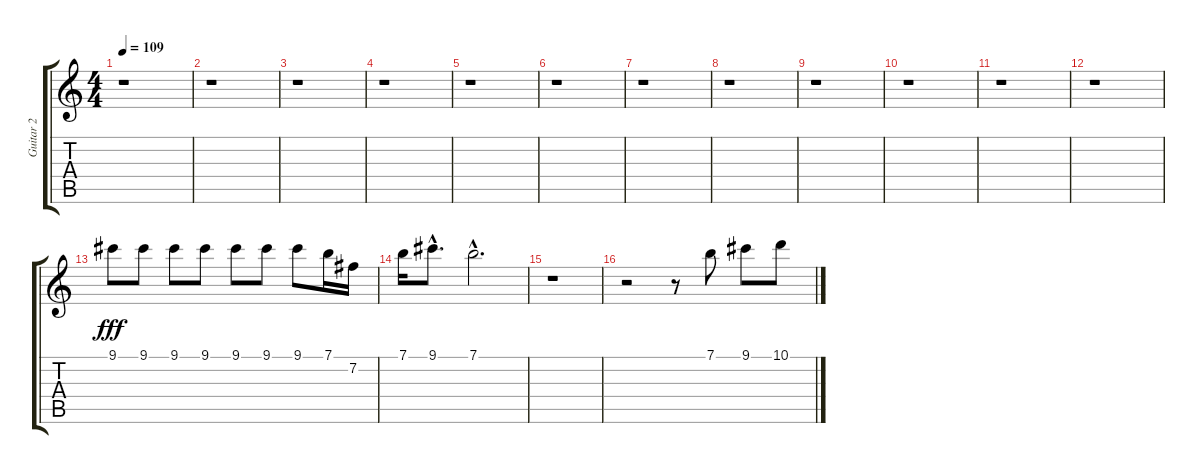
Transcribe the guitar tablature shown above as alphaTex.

\track ("Guitar 2" "Guitar 2") {instrument distortionguitar}
\staff {score tabs}
\tuning (E4 B3 G3 D3 A2 E2) {hide}
\ts (4 4)
\tempo 109
\clef g2
\ks c
r.1{dy fff} |
r.1 |
r.1 |
r.1 |
r.1 |
r.1 |
r.1 |
r.1 |
r.1 |
r.1 |
r.1 |
r.1 |
9.1.8 9.1.8 9.1.8 9.1.8 9.1.8 9.1.8 9.1.8 7.1.16 7.2.16 |
7.1.16 9.1{hac}.8{d} 7.1{hac}.2{d} |
r.1 |
r.2 r.8 7.1.8 9.1.8 10.1.8
